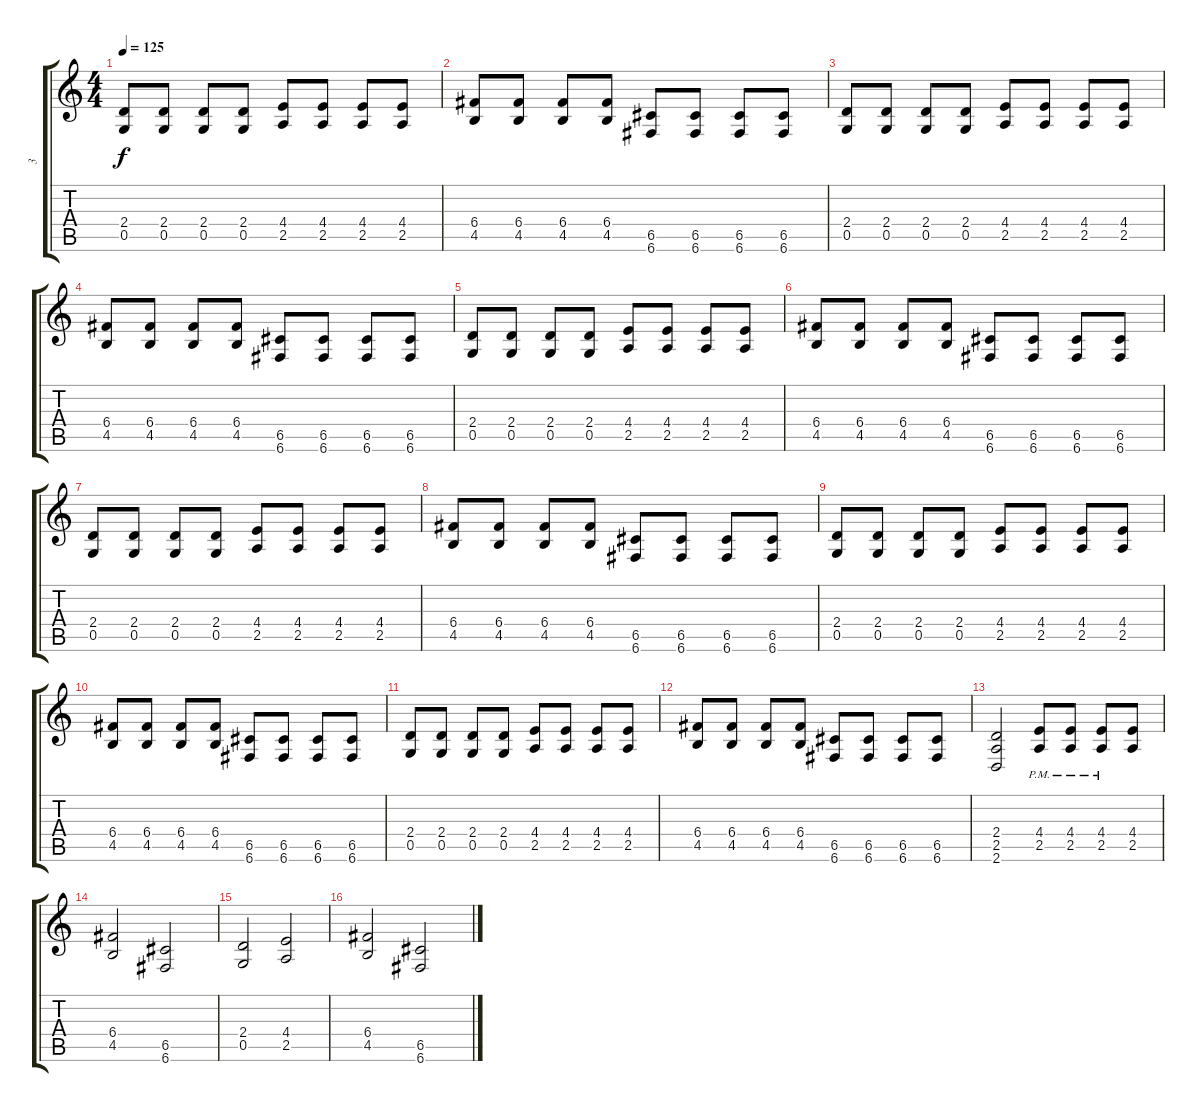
\track ("3" "3") {instrument distortionguitar}
\staff {score tabs}
\tuning (D4 A3 F3 C3 G2 C2) {hide}
\ts (4 4)
\tempo 125
\clef g2
\ks c
(2.4 0.5).8{dy f} (2.4 0.5).8 (2.4 0.5).8 (2.4 0.5).8 (4.4 2.5).8 (4.4 2.5).8 (4.4 2.5).8 (4.4 2.5).8 |
(6.4 4.5).8 (6.4 4.5).8 (6.4 4.5).8 (6.4 4.5).8 (6.5 6.6).8 (6.5 6.6).8 (6.5 6.6).8 (6.5 6.6).8 |
(2.4 0.5).8 (2.4 0.5).8 (2.4 0.5).8 (2.4 0.5).8 (4.4 2.5).8 (4.4 2.5).8 (4.4 2.5).8 (4.4 2.5).8 |
(6.4 4.5).8 (6.4 4.5).8 (6.4 4.5).8 (6.4 4.5).8 (6.5 6.6).8 (6.5 6.6).8 (6.5 6.6).8 (6.5 6.6).8 |
(2.4 0.5).8 (2.4 0.5).8 (2.4 0.5).8 (2.4 0.5).8 (4.4 2.5).8 (4.4 2.5).8 (4.4 2.5).8 (4.4 2.5).8 |
(6.4 4.5).8 (6.4 4.5).8 (6.4 4.5).8 (6.4 4.5).8 (6.5 6.6).8 (6.5 6.6).8 (6.5 6.6).8 (6.5 6.6).8 |
(2.4 0.5).8 (2.4 0.5).8 (2.4 0.5).8 (2.4 0.5).8 (4.4 2.5).8 (4.4 2.5).8 (4.4 2.5).8 (4.4 2.5).8 |
(6.4 4.5).8 (6.4 4.5).8 (6.4 4.5).8 (6.4 4.5).8 (6.5 6.6).8 (6.5 6.6).8 (6.5 6.6).8 (6.5 6.6).8 |
(2.4 0.5).8 (2.4 0.5).8 (2.4 0.5).8 (2.4 0.5).8 (4.4 2.5).8 (4.4 2.5).8 (4.4 2.5).8 (4.4 2.5).8 |
(6.4 4.5).8 (6.4 4.5).8 (6.4 4.5).8 (6.4 4.5).8 (6.5 6.6).8 (6.5 6.6).8 (6.5 6.6).8 (6.5 6.6).8 |
(2.4 0.5).8 (2.4 0.5).8 (2.4 0.5).8 (2.4 0.5).8 (4.4 2.5).8 (4.4 2.5).8 (4.4 2.5).8 (4.4 2.5).8 |
(6.4 4.5).8 (6.4 4.5).8 (6.4 4.5).8 (6.4 4.5).8 (6.5 6.6).8 (6.5 6.6).8 (6.5 6.6).8 (6.5 6.6).8 |
(2.4 2.5 2.6).2 (4.4{pm} 2.5{pm}).8 (4.4{pm} 2.5{pm}).8 (4.4{pm} 2.5{pm}).8 (4.4 2.5).8 |
(6.4 4.5).2 (6.5 6.6).2 |
(2.4 0.5).2 (4.4 2.5).2 |
(6.4 4.5).2 (6.5 6.6).2
